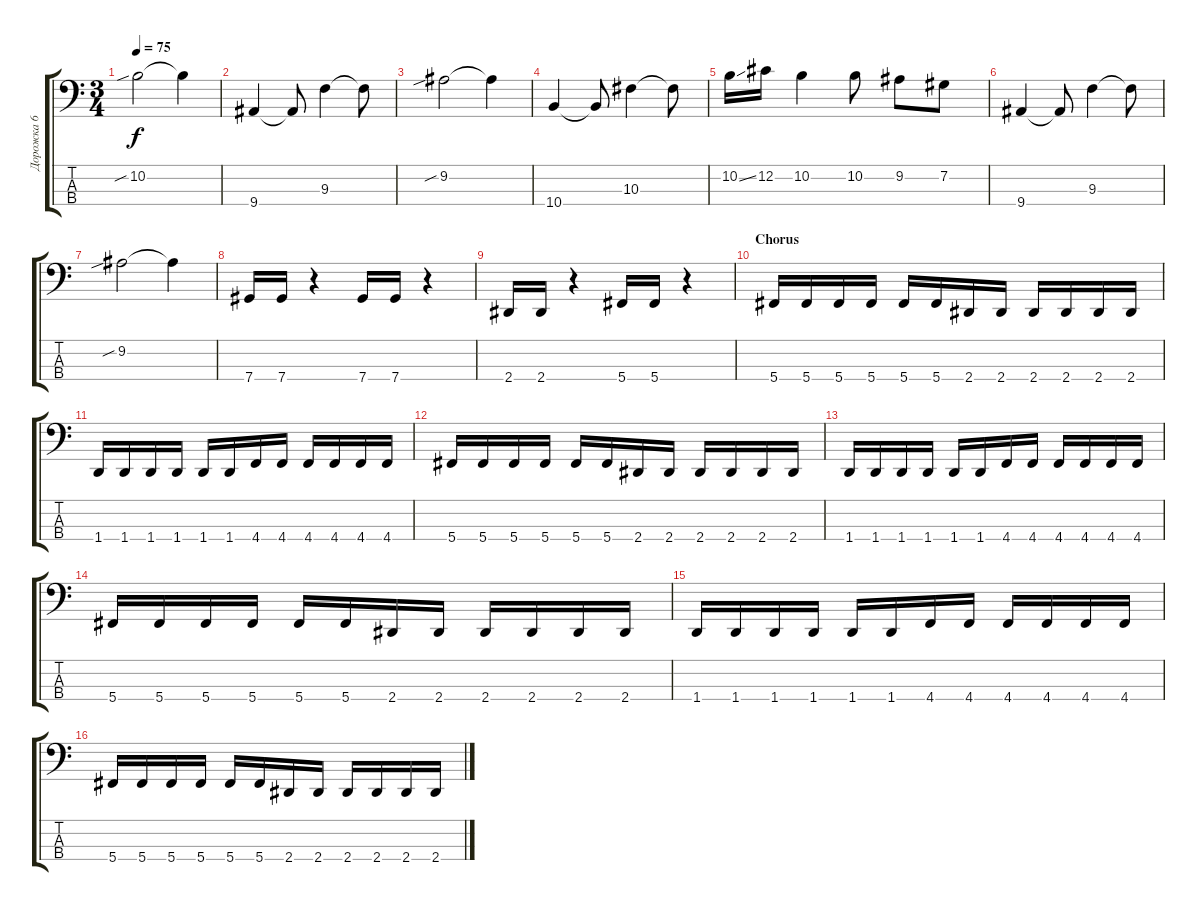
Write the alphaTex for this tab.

\track ("Дорожка 6" "Дорожка 6") {instrument electricbassfinger}
\staff {score tabs}
\tuning (Gb2 Db2 Ab1 Db1) {hide}
\ts (3 4)
\tempo 75
\clef f4
\ks c
10.2{sib}.2{dy f} 10.2{t}.4 |
9.4.4 9.4{t}.8 9.3.4 9.3{t}.8 |
9.2{sib}.2 9.2{t}.4 |
10.4.4 10.4{t}.8 10.3.4 10.3{t}.8 |
10.2{ss}.16 12.2.16 10.2.4 10.2.8 9.2.8 7.2.8 |
9.4.4 9.4{t}.8 9.3.4 9.3{t}.8 |
9.2{sib}.2 9.2{t}.4 |
7.4.16 7.4.16 r.4 7.4.16 7.4.16 r.4 |
2.4.16 2.4.16 r.4 5.4.16 5.4.16 r.4 |
\section ("" "Chorus")
5.4.16 5.4.16 5.4.16 5.4.16 5.4.16 5.4.16 2.4.16 2.4.16 2.4.16 2.4.16 2.4.16 2.4.16 |
1.4.16 1.4.16 1.4.16 1.4.16 1.4.16 1.4.16 4.4.16 4.4.16 4.4.16 4.4.16 4.4.16 4.4.16 |
5.4.16 5.4.16 5.4.16 5.4.16 5.4.16 5.4.16 2.4.16 2.4.16 2.4.16 2.4.16 2.4.16 2.4.16 |
1.4.16 1.4.16 1.4.16 1.4.16 1.4.16 1.4.16 4.4.16 4.4.16 4.4.16 4.4.16 4.4.16 4.4.16 |
5.4.16 5.4.16 5.4.16 5.4.16 5.4.16 5.4.16 2.4.16 2.4.16 2.4.16 2.4.16 2.4.16 2.4.16 |
1.4.16 1.4.16 1.4.16 1.4.16 1.4.16 1.4.16 4.4.16 4.4.16 4.4.16 4.4.16 4.4.16 4.4.16 |
5.4.16 5.4.16 5.4.16 5.4.16 5.4.16 5.4.16 2.4.16 2.4.16 2.4.16 2.4.16 2.4.16 2.4.16
